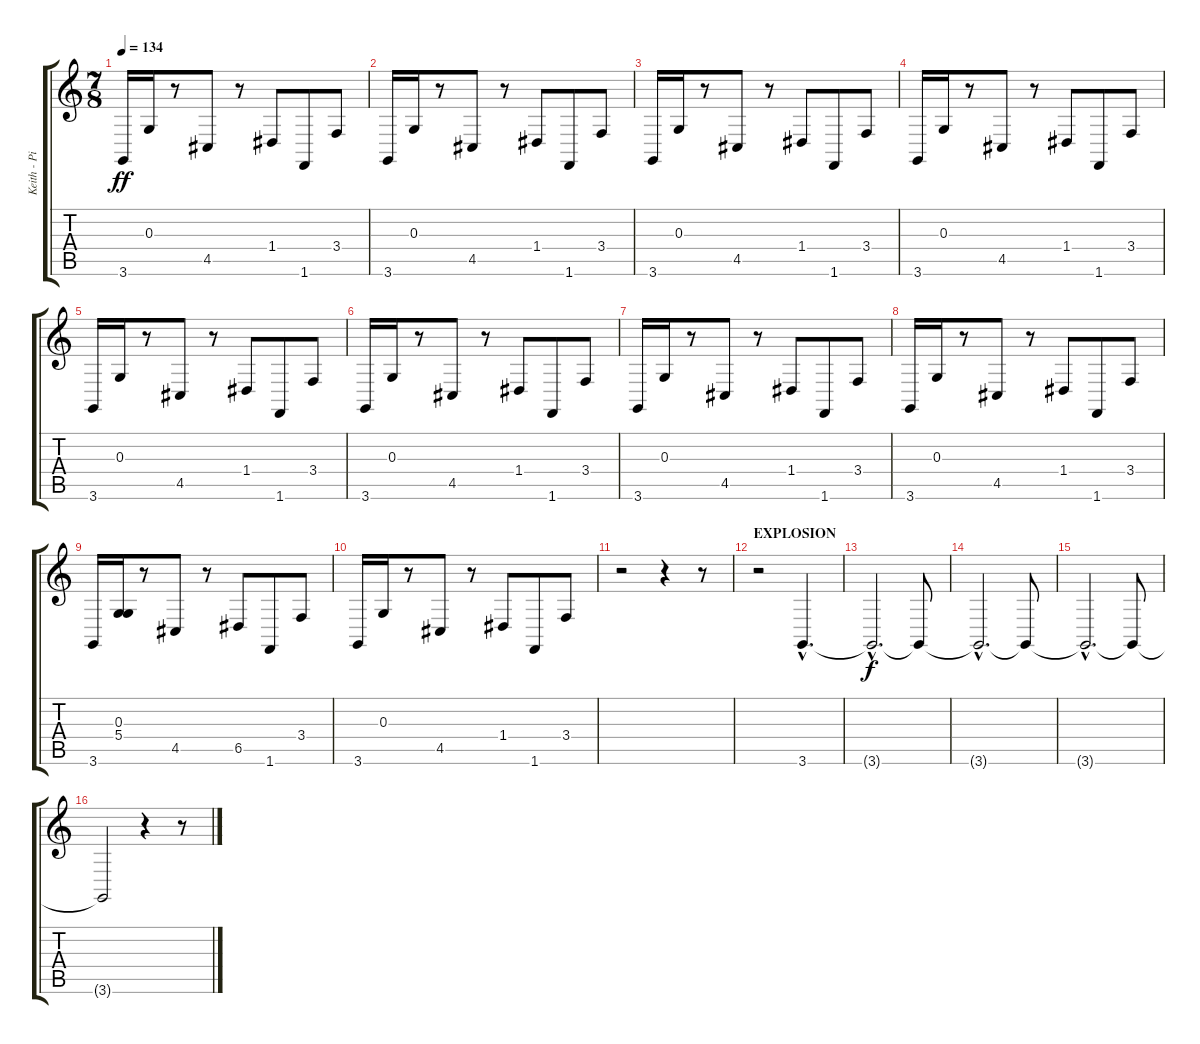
\track ("Keith - Piano LH" "Keith - Pi") {instrument brightacousticpiano}
\staff {score tabs}
\tuning (E4 B3 G3 D3 A2 E2) {hide}
\ts (7 8)
\tempo 134
\clef g2
\ks c
3.6.16{dy ff} 0.3.16 r.8 4.5.8 r.8 1.4.8 1.6.8 3.4.8 |
3.6.16 0.3.16 r.8 4.5.8 r.8 1.4.8 1.6.8 3.4.8 |
3.6.16 0.3.16 r.8 4.5.8 r.8 1.4.8 1.6.8 3.4.8 |
3.6.16 0.3.16 r.8 4.5.8 r.8 1.4.8 1.6.8 3.4.8 |
3.6.16 0.3.16 r.8 4.5.8 r.8 1.4.8 1.6.8 3.4.8 |
3.6.16 0.3.16 r.8 4.5.8 r.8 1.4.8 1.6.8 3.4.8 |
3.6.16 0.3.16 r.8 4.5.8 r.8 1.4.8 1.6.8 3.4.8 |
3.6.16 0.3.16 r.8 4.5.8 r.8 1.4.8 1.6.8 3.4.8 |
3.6.16 (0.3 5.4).16 r.8 4.5.8 r.8 6.5.8 1.6.8 3.4.8 |
3.6.16 0.3.16 r.8 4.5.8 r.8 1.4.8 1.6.8 3.4.8 |
r.2 r.4 r.8 |
\section ("" "EXPLOSION")
r.2{instrument gunshot} 3.6{hac}.4{d} |
3.6{hac t}.2{d dy f} 3.6{t}.8 |
3.6{hac t}.2{d} 3.6{t}.8 |
3.6{hac t}.2{d} 3.6{t}.8 |
3.6{t}.2 r.4 r.8
